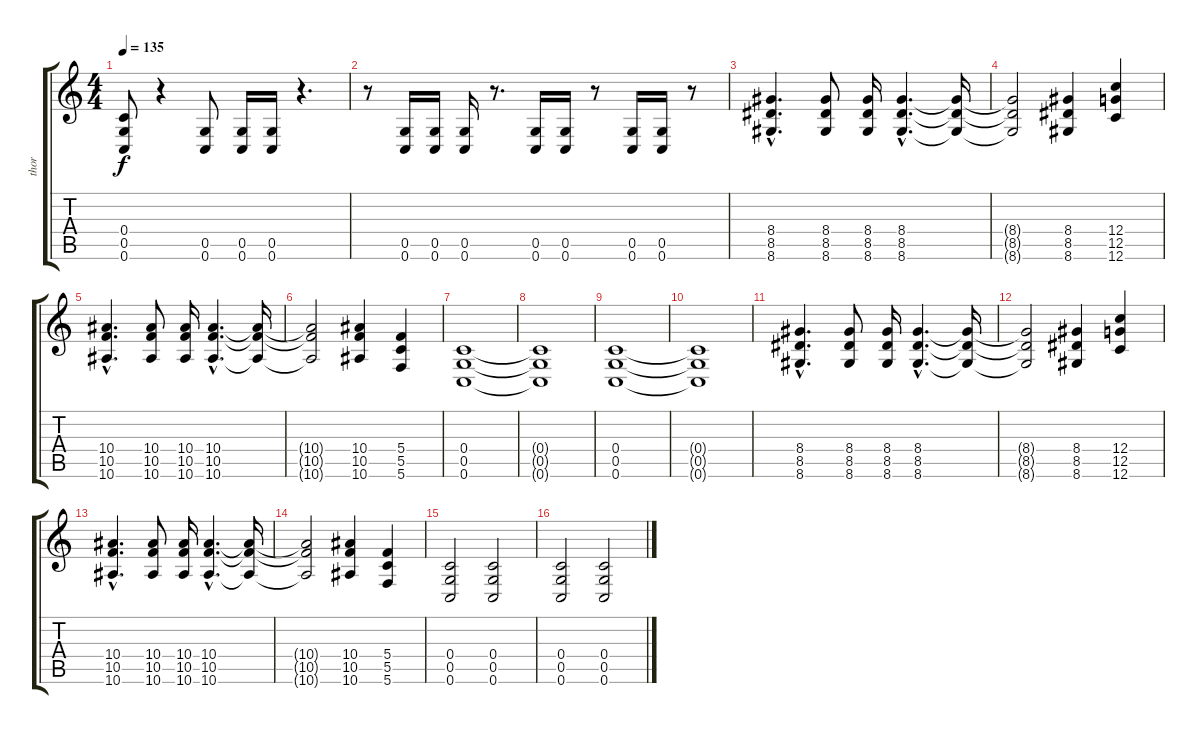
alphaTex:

\track ("thor" "thor") {instrument distortionguitar}
\staff {score tabs}
\tuning (D4 A3 F3 C3 G2 C2) {hide}
\ts (4 4)
\tempo 135
\clef g2
\ks c
(0.4 0.5 0.6).8{dy f} r.4 (0.5 0.6).8 (0.5 0.6).16 (0.5 0.6).16 r.4{d} |
r.8 (0.5 0.6).16 (0.5 0.6).16 (0.5 0.6).16 r.8{d} (0.5 0.6).16 (0.5 0.6).16 r.8 (0.5 0.6).16 (0.5 0.6).16 r.8 |
(8.4{hac} 8.5{hac} 8.6{hac}).4{d} (8.4 8.5 8.6).8 (8.4 8.5 8.6).16 (8.4{hac} 8.5{hac} 8.6{hac}).4{d} (8.4{t} 8.5{t} 8.6{t}).16 |
(8.4{t} 8.5{t} 8.6{t}).2 (8.4 8.5 8.6).4 (12.4 12.5 12.6).4 |
(10.4{hac} 10.5{hac} 10.6{hac}).4{d} (10.4 10.5 10.6).8 (10.4 10.5 10.6).16 (10.4{hac} 10.5{hac} 10.6{hac}).4{d} (10.4{t} 10.5{t} 10.6{t}).16 |
(10.4{t} 10.5{t} 10.6{t}).2 (10.4 10.5 10.6).4 (5.4 5.5 5.6).4 |
(0.4 0.5 0.6).1 |
(0.4{t} 0.5{t} 0.6{t}).1 |
(0.4 0.5 0.6).1 |
(0.4{t} 0.5{t} 0.6{t}).1 |
(8.4{hac} 8.5{hac} 8.6{hac}).4{d} (8.4 8.5 8.6).8 (8.4 8.5 8.6).16 (8.4{hac} 8.5{hac} 8.6{hac}).4{d} (8.4{t} 8.5{t} 8.6{t}).16 |
(8.4{t} 8.5{t} 8.6{t}).2 (8.4 8.5 8.6).4 (12.4 12.5 12.6).4 |
(10.4{hac} 10.5{hac} 10.6{hac}).4{d} (10.4 10.5 10.6).8 (10.4 10.5 10.6).16 (10.4{hac} 10.5{hac} 10.6{hac}).4{d} (10.4{t} 10.5{t} 10.6{t}).16 |
(10.4{t} 10.5{t} 10.6{t}).2 (10.4 10.5 10.6).4 (5.4 5.5 5.6).4 |
(0.4 0.5 0.6).2 (0.4 0.5 0.6).2 |
(0.4 0.5 0.6).2 (0.4 0.5 0.6).2
